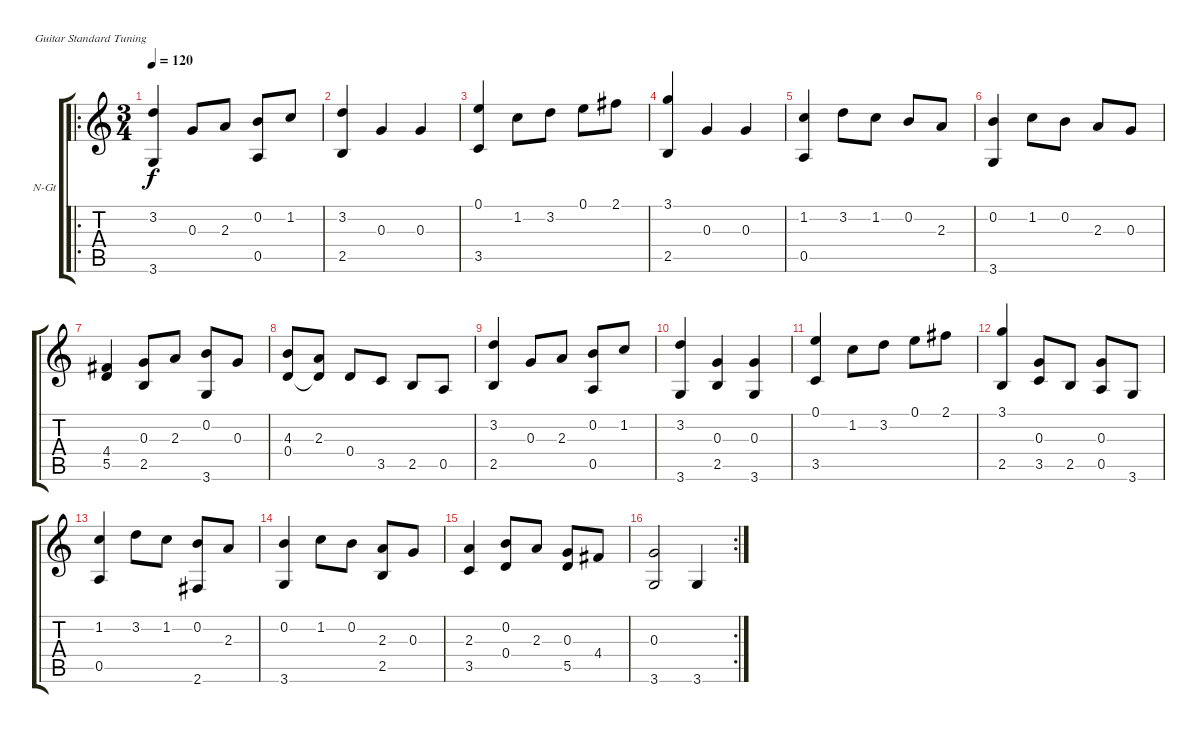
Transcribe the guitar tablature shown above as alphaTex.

\bracketExtendMode groupsimilarinstruments
\firstSystemTrackNameOrientation horizontal
\otherSystemsTrackNameOrientation horizontal
\track ("Track 1" "N-Gt") {instrument acousticguitarnylon}
\staff {score tabs}
\tuning (E4 B3 G3 D3 A2 E2)
\ro
\ts (3 4)
\tempo 120
\clef g2
\ks c
(3.2 3.6).4{dy f instrument acousticguitarnylon} 0.3.8 2.3.8 (0.2 0.5).8 1.2.8 |
(3.2 2.5).4 0.3.4 0.3.4 |
(0.1 3.5).4 1.2.8 3.2.8 0.1.8 2.1.8 |
(3.1 2.5).4 0.3.4 0.3.4 |
(1.2 0.5).4 3.2.8 1.2.8 0.2.8 2.3.8 |
(0.2 3.6).4 1.2.8 0.2.8 2.3.8 0.3.8 |
(4.4 5.5).4 (0.3 2.5).8 2.3.8 (0.2 3.6).8 0.3.8 |
(4.3 0.4).8 (2.3 0.4{t}).8 0.4.8 3.5.8 2.5.8 0.5.8 |
(3.2 2.5).4 0.3.8 2.3.8 (0.2 0.5).8 1.2.8 |
(3.2 3.6).4 (0.3 2.5).4 (0.3 3.6).4 |
(0.1 3.5).4 1.2.8 3.2.8 0.1.8 2.1.8 |
(3.1 2.5).4 (0.3 3.5).8 2.5.8 (0.3 0.5).8 3.6.8 |
(1.2 0.5).4 3.2.8 1.2.8 (0.2 2.6).8 2.3.8 |
(0.2 3.6).4 1.2.8 0.2.8 (2.3 2.5).8 0.3.8 |
(2.3 3.5).4 (0.2 0.4).8 2.3.8 (0.3 5.5).8 4.4.8 |
\rc 2
(0.3 3.6).2 3.6.4
